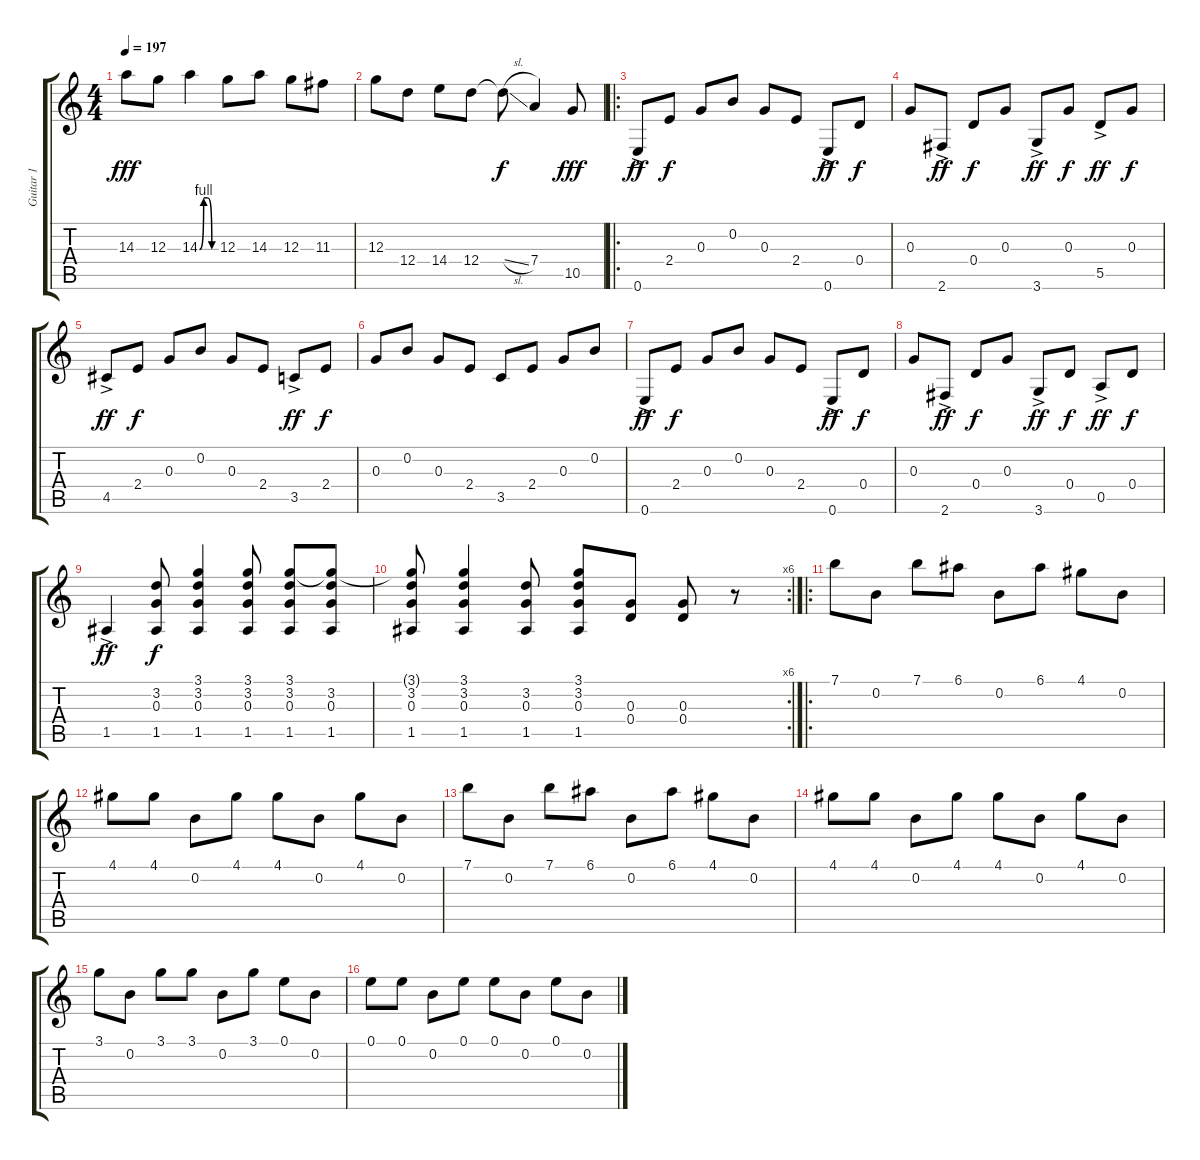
\track ("Guitar 1" "Guitar 1") {instrument distortionguitar}
\staff {score tabs}
\tuning (E4 B3 G3 D3 A2 E2) {hide}
\ts (4 4)
\tempo 197
\clef g2
\ks c
14.3.8{dy fff} 12.3.8 14.3{be (custom 0 0 15 4 30 4 45 0 60 0)}.4 12.3.8 14.3.8 12.3.8 11.3.8 |
12.3.8 12.4.8 14.4.8 12.4.8 12.4{sl t}.8{dy f} 7.4.4 10.5.8{dy fff} |
\ro
0.6{ac}.8{dy ff instrument electricguitarjazz} 2.4.8{dy f} 0.3.8 0.2.8 0.3.8 2.4.8 0.6{ac}.8{dy ff} 0.4.8{dy f} |
0.3.8 2.6{ac}.8{dy ff} 0.4.8{dy f} 0.3.8 3.6{ac}.8{dy ff} 0.3.8{dy f} 5.5{ac}.8{dy ff} 0.3.8{dy f} |
4.5{ac}.8{dy ff} 2.4.8{dy f} 0.3.8 0.2.8 0.3.8 2.4.8 3.5{ac}.8{dy ff} 2.4.8{dy f} |
0.3.8 0.2.8 0.3.8 2.4.8 3.5.8 2.4.8 0.3.8 0.2.8 |
0.6{ac}.8{dy ff} 2.4.8{dy f} 0.3.8 0.2.8 0.3.8 2.4.8 0.6{ac}.8{dy ff} 0.4.8{dy f} |
0.3.8 2.6{ac}.8{dy ff} 0.4.8{dy f} 0.3.8 3.6{ac}.8{dy ff} 0.4.8{dy f} 0.5{ac}.8{dy ff} 0.4.8{dy f} |
1.5{ac}.4{dy ff} (3.2 0.3 1.5).8{dy f} (3.1 3.2 0.3 1.5).4 (3.1 3.2 0.3 1.5).8 (3.1 3.2 0.3 1.5).8 (3.1{t} 3.2 0.3 1.5).8 |
\rc 6
(3.1{t} 3.2 0.3 1.5).8 (3.1 3.2 0.3 1.5).4 (3.2 0.3 1.5).8 (3.1 3.2 0.3 1.5).8 (0.3 0.4).8 (0.3 0.4).8 r.8 |
\ro
7.1.8{volume 12 instrument distortionguitar} 0.2.8 7.1.8 6.1.8 0.2.8 6.1.8 4.1.8 0.2.8 |
4.1.8 4.1.8 0.2.8 4.1.8 4.1.8 0.2.8 4.1.8 0.2.8 |
7.1.8 0.2.8 7.1.8 6.1.8 0.2.8 6.1.8 4.1.8 0.2.8 |
4.1.8 4.1.8 0.2.8 4.1.8 4.1.8 0.2.8 4.1.8 0.2.8 |
3.1.8 0.2.8 3.1.8 3.1.8 0.2.8 3.1.8 0.1.8 0.2.8 |
0.1.8 0.1.8 0.2.8 0.1.8 0.1.8 0.2.8 0.1.8 0.2.8
